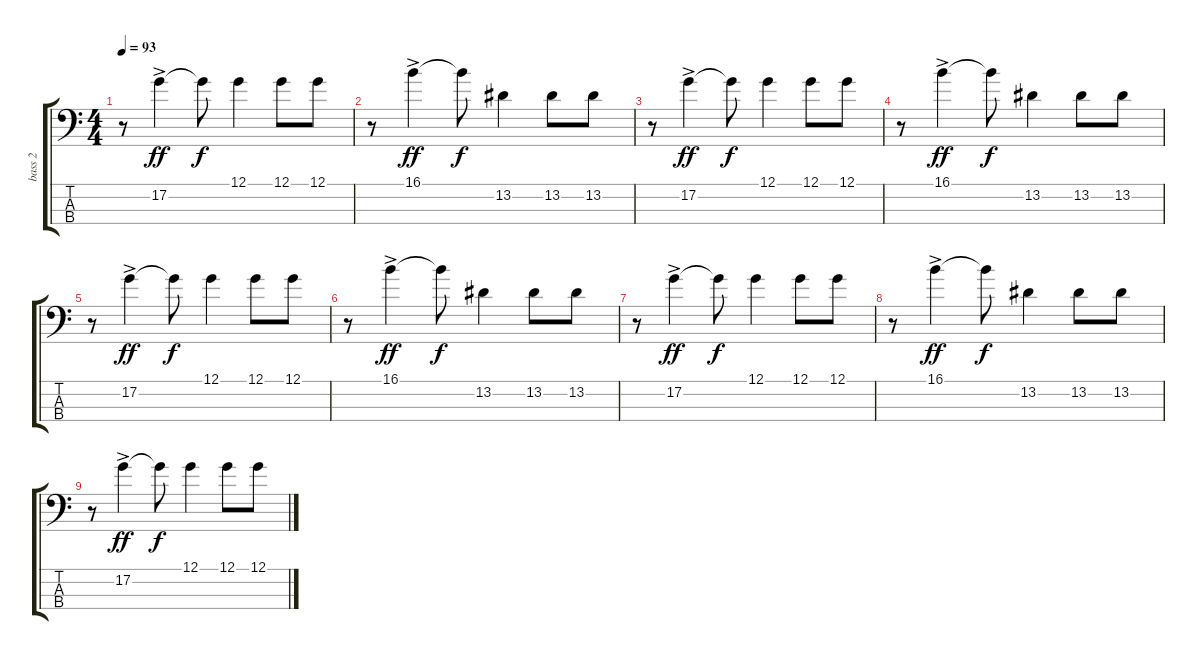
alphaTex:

\track ("bass 2" "bass 2") {instrument electricbassfinger}
\staff {score tabs}
\tuning (G2 D2 A1 E1) {hide}
\ts (4 4)
\tempo 93
\clef f4
\ks c
r.8{dy f} 17.2{ac}.4{dy ff} 17.2{t}.8{dy f} 12.1.4 12.1.8 12.1.8 |
r.8 16.1{ac}.4{dy ff} 16.1{t}.8{dy f} 13.2.4 13.2.8 13.2.8 |
r.8 17.2{ac}.4{dy ff} 17.2{t}.8{dy f} 12.1.4 12.1.8 12.1.8 |
r.8 16.1{ac}.4{dy ff} 16.1{t}.8{dy f} 13.2.4 13.2.8 13.2.8 |
r.8 17.2{ac}.4{dy ff} 17.2{t}.8{dy f} 12.1.4 12.1.8 12.1.8 |
r.8 16.1{ac}.4{dy ff} 16.1{t}.8{dy f} 13.2.4 13.2.8 13.2.8 |
r.8 17.2{ac}.4{dy ff} 17.2{t}.8{dy f} 12.1.4 12.1.8 12.1.8 |
r.8 16.1{ac}.4{dy ff} 16.1{t}.8{dy f} 13.2.4 13.2.8 13.2.8 |
r.8 17.2{ac}.4{dy ff} 17.2{t}.8{dy f} 12.1.4 12.1.8 12.1.8
